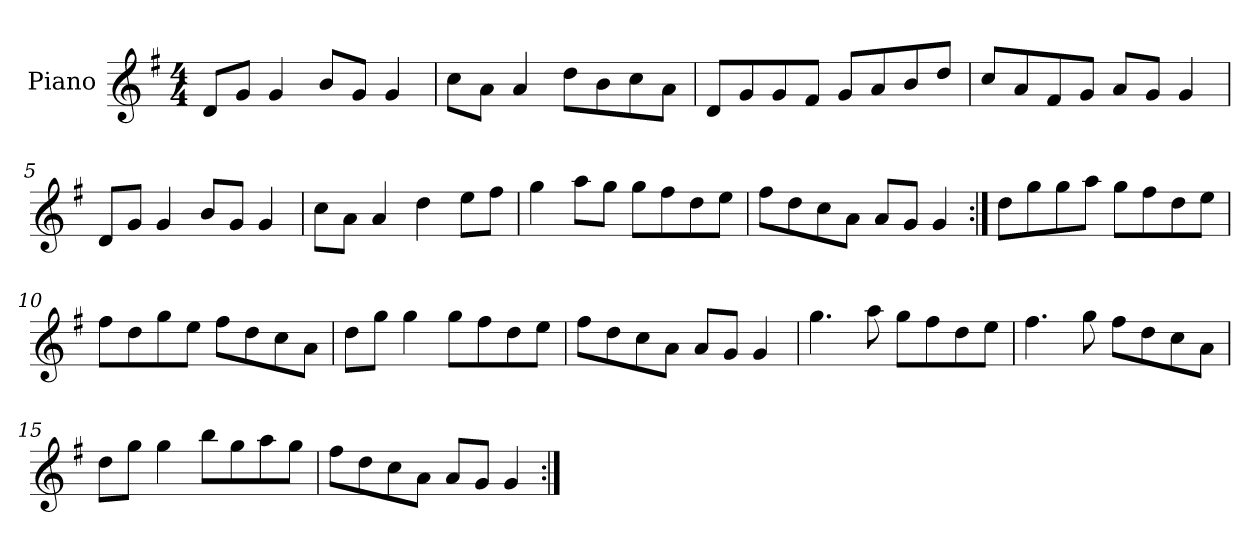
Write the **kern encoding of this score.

**kern
*part1
*staff1
*I"Piano
*I'Pno
*clefG2
*k[f#]
*G:
*M4/4
=1
8d/L
8g/J
4g/
8b/L
8g/J
4g/
=2
8cc\L
8a\J
4a/
8dd\L
8b\
8cc\
8a\J
=3
8d/L
8g/
8g/
8f#/J
8g/L
8a/
8b/
8dd/J
=4
8cc/L
8a/
8f#/
8g/J
8a/L
8g/J
4g/
=5
8d/L
8g/J
4g/
8b/L
8g/J
4g/
=6
8cc\L
8a\J
4a/
4dd\
8ee\L
8ff#\J
=7
4gg\
8aa\L
8gg\J
8gg\L
8ff#\
8dd\
8ee\J
=8
8ff#\L
8dd\
8cc\
8a\J
8a/L
8g/J
4g/
=9:|!
8dd\L
8gg\
8gg\
8aa\J
8gg\L
8ff#\
8dd\
8ee\J
=10
8ff#\L
8dd\
8gg\
8ee\J
8ff#\L
8dd\
8cc\
8a\J
=11
8dd\L
8gg\J
4gg\
8gg\L
8ff#\
8dd\
8ee\J
=12
8ff#\L
8dd\
8cc\
8a\J
8a/L
8g/J
4g/
=13
4.gg\
8aa\
8gg\L
8ff#\
8dd\
8ee\J
=14
4.ff#\
8gg\
8ff#\L
8dd\
8cc\
8a\J
=15
8dd\L
8gg\J
4gg\
8bb\L
8gg\
8aa\
8gg\J
=16
8ff#\L
8dd\
8cc\
8a\J
8a/L
8g/J
4g/
=:|!
*-
